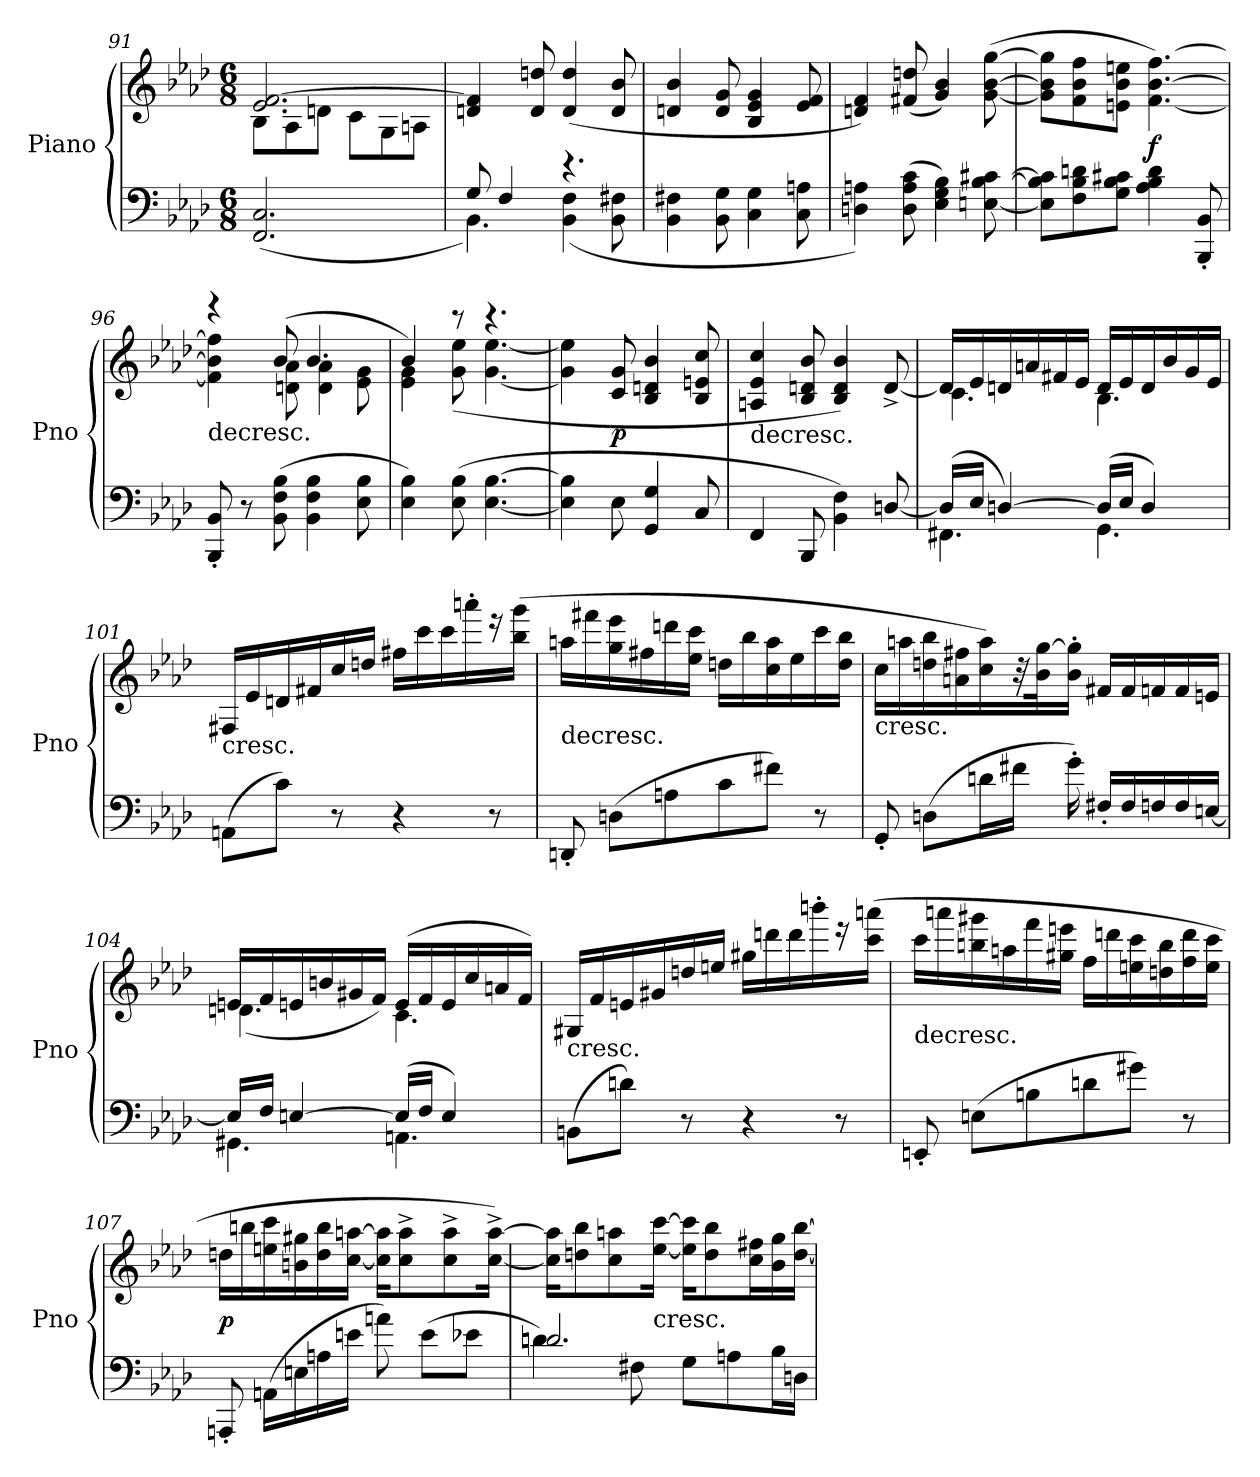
**kern	**kern	**dynam
*part1	*part1	*part1
*staff2	*staff1	*staff1/2
*I"Piano	*	*
*I'Pno	*	*
*clefF4	*clefG2	*
*k[b-e-a-d-]	*k[b-e-a-d-]	*
*M6/8	*M6/8	*
=91	=91	=91
*	*^	*
(2.FF/ 2.C/	2.e-/ [2.f/	8B-\L	.
.	.	8A-\	.
.	.	8dn\J	.
.	.	8c\L	.
.	.	8G\	.
.	.	8An\J	.
*	*v	*v	*
=92	=92	=92
*^	*	*
8G/	4.BB-\)	4dn/ 4f]/	.
4F/	.	.	.
.	.	8d/ 8ddn/	.
4.r	(4BB-\ 4F\	(4d/ 4dd/	.
.	8BB-\ 8F#X\	8d/ 8b-/	.
*v	*v	*	*
=93	=93	=93
4BB-\ 4F#X\	4dn/ 4b-/	.
8BB-\ 8G\	8d/ 8g/	.
4C\ 4G\	4B-/ 4e-/ 4g/	.
8C\ 8An\	8e-/ 8f/	.
=94	=94	=94
4Dn\ 4An\)	4dn/ 4f/)	.
(8D\ 8A\ 8c\	(8f#X/ 8ddn/	.
4E-\ 4G\ 4B-\)	4g/ 4b-/)	.
[8En\ [8B-\ [8c#X\	([8g\ [8b-\ [8gg\	.
=95	=95	=95
8E]\ 8B-]\ 8c#]\L	8g]\ 8b-]\ 8gg]\L	.
8F\ 8B-\ 8dn\	8f\ 8b-\ 8ff\	.
8G\ 8B-\ 8c#X\J	8en\ 8b-\ 8een\J	.
4A-\ 4B-\ 4d\	[4.f\ [4.b-\ [4.ff\)	f
8BBB-'/ 8BB-'/	.	.
=96	=96	=96
*	*^	*
!	!LO:TX:c:t=decresc.	!	!
8BBB-'/ 8BB-'/	4r	4f]\ 4b-]\ 4ff]\	.
8r	.	.	.
(8BB-\ 8F\ 8B-\	(8b-/	8dn\ 8a-\	.
4BB-\ 4F\ 4B-\	4.b-/	4d\ 4a-\	.
8E-\ 8B-\	.	8e-\ 8g\	.
=97	=97	=97	=97
4E-\ 4B-\)	4b-/)	4e-\ 4g\	.
(8E-\ 8B-\	8r	(8g\ 8ee-\	.
[4.E-\ [4.B-\	4.r	[4.g\ [4.ee-\	.
*	*v	*v	*
=98	=98	=98
4E-]\ 4B-]\	4g]\ 4ee-]\	.
8E-\	8c/ 8g/	p
4GG/ 4G/	4B-/ 4dn/ 4b-/	.
8C/	8B-/ 8en/ 8cc/	.
=99	=99	=99
!	!LO:TX:c:t=decresc.	!
4FF/	4An/ 4e-/ 4cc/	.
8BBB-/	8B-/ 8dn/ 8b-/	.
4BB-\ 4F\)	4B-/ 4d/ 4b-/)	.
[8Dn/	[8d^/	.
=100	=100	=100
*^	*^	*
(16D/LL]	4.FF#X\	16d/LL]	4.c\	.
16E-/JJ	.	16e-/	.	.
[4Dn/)	.	16dn/	.	.
.	.	16an/	.	.
.	.	16f#X/	.	.
.	.	16e-/JJ	.	.
(16D/LL]	4.GG\	16d/LL	4.B-\	.
16E-/JJ	.	16e-/	.	.
4D/)	.	16d/	.	.
.	.	16b-/	.	.
.	.	16g/	.	.
.	.	16e-/JJ	.	.
*v	*v	*	*	*
*	*v	*v	*
=101	=101	=101
!	!LO:TX:c:t=cresc.	!
(8AAn\L	16F#X/LL	.
.	16e-/	.
8c\J)	16dn/	.
.	16f#X/	.
8r	16cc/	.
.	16ddn/JJ	.
4r	16ff#X\LL	.
.	16ccc\	.
.	16ccc\	.
.	16aaan'\	.
8r	16r	.
.	(16bb-\ 16ggg\JJ	.
=102	=102	=102
!	!LO:TX:c:t=decresc.	!
8DDn'/	16aan\LL	.
.	16fff#X\	.
(8Dn\L	16gg\ 16eee-\	.
.	16ff#X\	.
8An\	16dddn\	.
.	16ee-\ 16ccc\JJ	.
8c\	16ddn\LL	.
.	16bb-\	.
8f#X\J)	16cc\ 16aa\	.
.	16ee-\	.
8r	16ccc\	.
.	16dd\ 16bb-\JJ	.
=103	=103	=103
!	!LO:TX:c:t=cresc.	!
8GG'/	16cc\LL	.
.	16aan\	.
(8Dn\L	16ddn\ 16bb-\	.
.	16an\ 16ff#X\	.
16dn\L	16cc\ 16aa\)	.
16f#X\JJ	32r	.
.	32b-\ [32gg\K	.
16g'\)	16b-'\ 16gg]'\JJ	.
16F#X'/LL	16f#X/LL	.
16F#/	16f#/	.
16Fn/	16fn/	.
16F/	16f/	.
[16En/JJ	16en/JJ	.
=104	=104	=104
*^	*^	*
16En/LL]	4.GG#X\	16en/LL	(4.dn\	.
16F/JJ	.	16f/	.	.
[4En/	.	16en/	.	.
.	.	16bn/	.	.
.	.	16g#X/	.	.
.	.	16f/JJ)	.	.
(16E/LL]	4.AAn\	(16e/LL	4.c\	.
16F/JJ	.	16f/	.	.
4E/)	.	16e/	.	.
.	.	16cc/	.	.
.	.	16an/	.	.
.	.	16f/JJ)	.	.
*v	*v	*	*	*
*	*v	*v	*
=105	=105	=105
!	!LO:TX:c:t=cresc.	!
(8BBn\L	16G#X/LL	.
.	16f/	.
8dn\J)	16en/	.
.	16g#X/	.
8r	16ddn/	.
.	16een/JJ	.
4r	16gg#X\LL	.
.	16dddn\	.
.	16ddd\	.
.	16bbbn'\	.
8r	16r	.
.	(16ccc\ 16aaan\JJ	.
=106	=106	=106
!	!LO:TX:c:t=decresc.	!
8EEn'/	16ccc\LL	.
.	16aaan\	.
(8En\L	16bbn\ 16ggg#X\	.
.	16aan\	.
8Bn\	16fff\	.
.	16gg#X\ 16eeen\JJ	.
8dn\	16ff\LL	.
.	16dddn\	.
8g#X\J)	16een\ 16ccc\	.
.	16ddn\ 16bb\	.
8r	16ff\ 16ddd\	.
.	16ee\ 16ccc\JJ	.
=107	=107	=107
8AAAn'/	16ddn\LL	p
.	16bbn\	.
(16AAn\LL	16een\ 16ccc\	.
16En\	16bn\ 16gg#X\	.
16An\	16dd\ 16bb\	.
16en\JJ	[16cc\ [16aan\JJ	.
8an\)	16cc]\ 16aa]\KL	.
.	8cc^\ 8aa^\	.
(8e\L	.	.
.	8cc^\ 8aa^\	.
8e-X\J	.	.
.	[16cc^\ [16aa^\Jk)	.
=108	=108	=108
*^	*	*
2.dn/	4dn\)	16cc]\ 16aa]\KL	.
.	.	8ddn\ 8bb-\	.
.	.	8cc\ 8aan\	.
.	8F#X\	.	.
!	!	!LO:TX:c:t=cresc.	!
.	.	[16ee-\ [16ccc\Jk	.
.	8G\L	16ee-]\ 16ccc]\KL	.
.	.	8dd\ 8bb-\	.
.	8An\	.	.
.	.	16cc\ 16ff#X\L	.
.	16B-\L	16b-\ 16gg\	.
.	16Dn\JJ	[16dd\ [16bb-\JJ	.
*v	*v	*	*
=	=	=
*-	*-	*-
